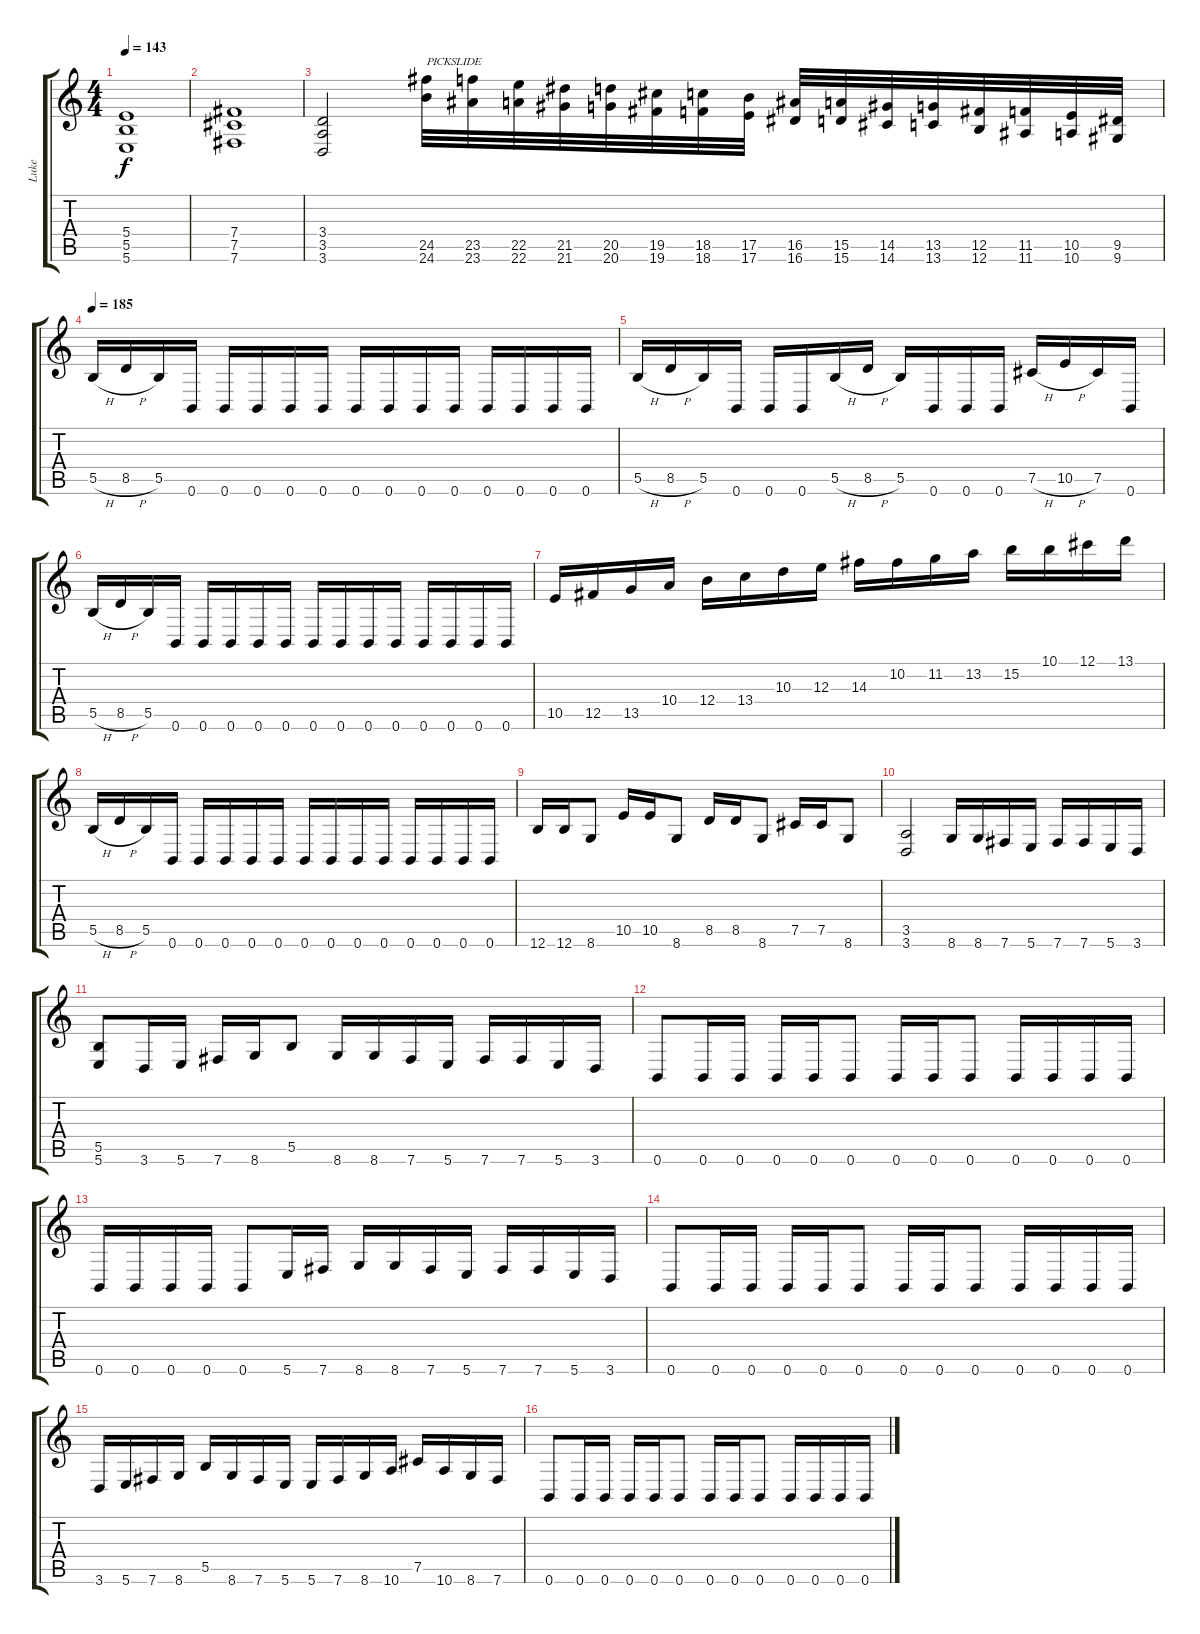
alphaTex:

\track ("Luke" "Luke") {instrument overdrivenguitar}
\staff {score tabs}
\tuning (Db4 Ab3 E3 B2 Gb2 B1) {hide}
\ts (4 4)
\tempo 143
\clef g2
\ks c
(5.4{t} 5.5{t} 5.6{t}).1{dy f} |
(7.4 7.5 7.6).1 |
(3.4 3.5 3.6).2 (24.5 24.6).32{txt "PICKSLIDE"} (23.5 23.6).32 (22.5 22.6).32 (21.5 21.6).32 (20.5 20.6).32 (19.5 19.6).32 (18.5 18.6).32 (17.5 17.6).32 (16.5 16.6).32 (15.5 15.6).32 (14.5 14.6).32 (13.5 13.6).32 (12.5 12.6).32 (11.5 11.6).32 (10.5 10.6).32 (9.5 9.6).32 |
\tempo 185
5.5{h}.16 8.5{h}.16 5.5.16 0.6.16 0.6.16 0.6.16 0.6.16 0.6.16 0.6.16 0.6.16 0.6.16 0.6.16 0.6.16 0.6.16 0.6.16 0.6.16 |
5.5{h}.16 8.5{h}.16 5.5.16 0.6.16 0.6.16 0.6.16 5.5{h}.16 8.5{h}.16 5.5.16 0.6.16 0.6.16 0.6.16 7.5{h}.16 10.5{h}.16 7.5.16 0.6.16 |
5.5{h}.16 8.5{h}.16 5.5.16 0.6.16 0.6.16 0.6.16 0.6.16 0.6.16 0.6.16 0.6.16 0.6.16 0.6.16 0.6.16 0.6.16 0.6.16 0.6.16 |
10.5.16 12.5.16 13.5.16 10.4.16 12.4.16 13.4.16 10.3.16 12.3.16 14.3.16 10.2.16 11.2.16 13.2.16 15.2.16 10.1.16 12.1.16 13.1.16 |
5.5{h}.16 8.5{h}.16 5.5.16 0.6.16 0.6.16 0.6.16 0.6.16 0.6.16 0.6.16 0.6.16 0.6.16 0.6.16 0.6.16 0.6.16 0.6.16 0.6.16 |
12.6.16 12.6.16 8.6.8 10.5.16 10.5.16 8.6.8 8.5.16 8.5.16 8.6.8 7.5.16 7.5.16 8.6.8 |
(3.5 3.6).2 8.6.16 8.6.16 7.6.16 5.6.16 7.6.16 7.6.16 5.6.16 3.6.16 |
(5.5 5.6).8 3.6.16 5.6.16 7.6.16 8.6.16 5.5.8 8.6.16 8.6.16 7.6.16 5.6.16 7.6.16 7.6.16 5.6.16 3.6.16 |
0.6.8 0.6.16 0.6.16 0.6.16 0.6.16 0.6.8 0.6.16 0.6.16 0.6.8 0.6.16 0.6.16 0.6.16 0.6.16 |
0.6.16 0.6.16 0.6.16 0.6.16 0.6.8 5.6.16 7.6.16 8.6.16 8.6.16 7.6.16 5.6.16 7.6.16 7.6.16 5.6.16 3.6.16 |
0.6.8 0.6.16 0.6.16 0.6.16 0.6.16 0.6.8 0.6.16 0.6.16 0.6.8 0.6.16 0.6.16 0.6.16 0.6.16 |
3.6.16 5.6.16 7.6.16 8.6.16 5.5.16 8.6.16 7.6.16 5.6.16 5.6.16 7.6.16 8.6.16 10.6.16 7.5.16 10.6.16 8.6.16 7.6.16 |
0.6.8 0.6.16 0.6.16 0.6.16 0.6.16 0.6.8 0.6.16 0.6.16 0.6.8 0.6.16 0.6.16 0.6.16 0.6.16
